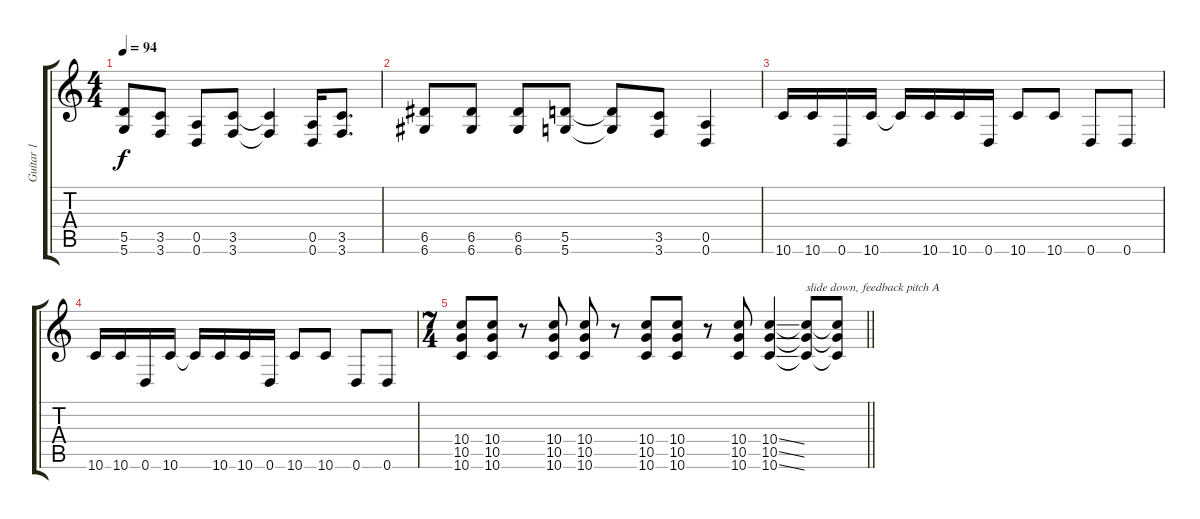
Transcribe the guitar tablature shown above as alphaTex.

\track ("Guitar 1" "Guitar 1") {instrument distortionguitar}
\staff {score tabs}
\tuning (E4 B3 G3 D3 A2 D2) {hide}
\ts (4 4)
\tempo 94
\clef g2
\ks c
(5.5 5.6).8{dy f} (3.5 3.6).8 (0.5 0.6).8 (3.5 3.6).8 (3.5{t} 3.6{t}).4 (0.5 0.6).16 (3.5 3.6).8{d} |
(6.5 6.6).8 (6.5 6.6).8 (6.5 6.6).8 (5.5 5.6).8 (5.5{t} 5.6{t}).8 (3.5 3.6).8 (0.5 0.6).4 |
10.6.16 10.6.16 0.6.16 10.6.16 10.6{t}.16 10.6.16 10.6.16 0.6.16 10.6.8 10.6.8 0.6.8 0.6.8 |
10.6.16 10.6.16 0.6.16 10.6.16 10.6{t}.16 10.6.16 10.6.16 0.6.16 10.6.8 10.6.8 0.6.8 0.6.8 |
\ts (7 4)
\barLineRight lightlight
(10.4 10.5 10.6).8 (10.4 10.5 10.6).8 r.8 (10.4 10.5 10.6).8 (10.4 10.5 10.6).8 r.8 (10.4 10.5 10.6).8 (10.4 10.5 10.6).8 r.8 (10.4 10.5 10.6).8 (10.4{ss} 10.5{ss} 10.6{ss}).4 (10.4{t} 10.5{t} 10.6{t}).8{txt "slide down, feedback pitch A"} (10.4{t} 10.5{t} 10.6{t}).8
